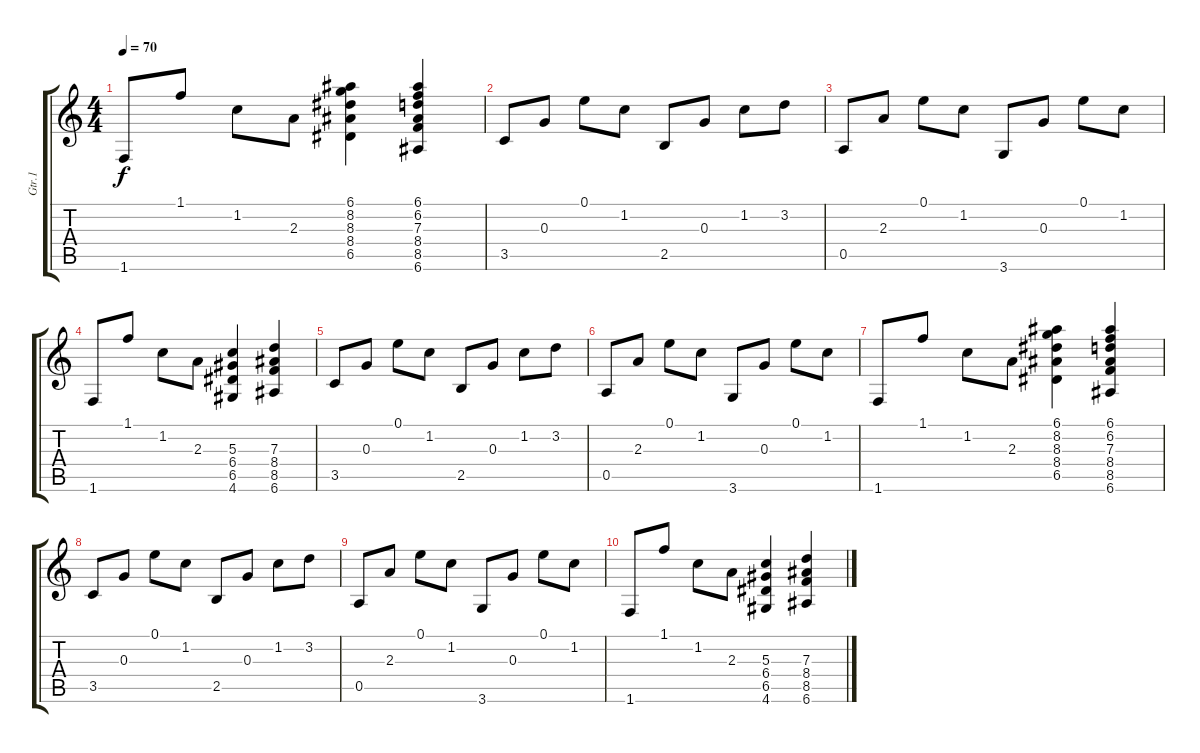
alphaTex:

\track ("Gtr.1" "Gtr.1") {instrument distortionguitar}
\staff {score tabs}
\tuning (E4 B3 G3 D3 A2 E2) {hide}
\ts (4 4)
\tempo 70
\clef g2
\ks c
1.6.8{dy f} 1.1.8 1.2.8 2.3.8 (6.1 8.2 8.3 8.4 6.5).4 (6.1 6.2 7.3 8.4 8.5 6.6).4 |
3.5.8 0.3.8 0.1.8 1.2.8 2.5.8 0.3.8 1.2.8 3.2.8 |
0.5.8 2.3.8 0.1.8 1.2.8 3.6.8 0.3.8 0.1.8 1.2.8 |
1.6.8 1.1.8 1.2.8 2.3.8 (5.3 6.4 6.5 4.6).4 (7.3 8.4 8.5 6.6).4 |
3.5.8 0.3.8 0.1.8 1.2.8 2.5.8 0.3.8 1.2.8 3.2.8 |
0.5.8 2.3.8 0.1.8 1.2.8 3.6.8 0.3.8 0.1.8 1.2.8 |
1.6.8{volume 0} 1.1.8 1.2.8 2.3.8 (6.1 8.2 8.3 8.4 6.5).4 (6.1 6.2 7.3 8.4 8.5 6.6).4 |
3.5.8 0.3.8 0.1.8 1.2.8 2.5.8 0.3.8 1.2.8 3.2.8 |
0.5.8 2.3.8 0.1.8 1.2.8 3.6.8 0.3.8 0.1.8 1.2.8 |
1.6.8 1.1.8 1.2.8 2.3.8 (5.3 6.4 6.5 4.6).4 (7.3 8.4 8.5 6.6).4
